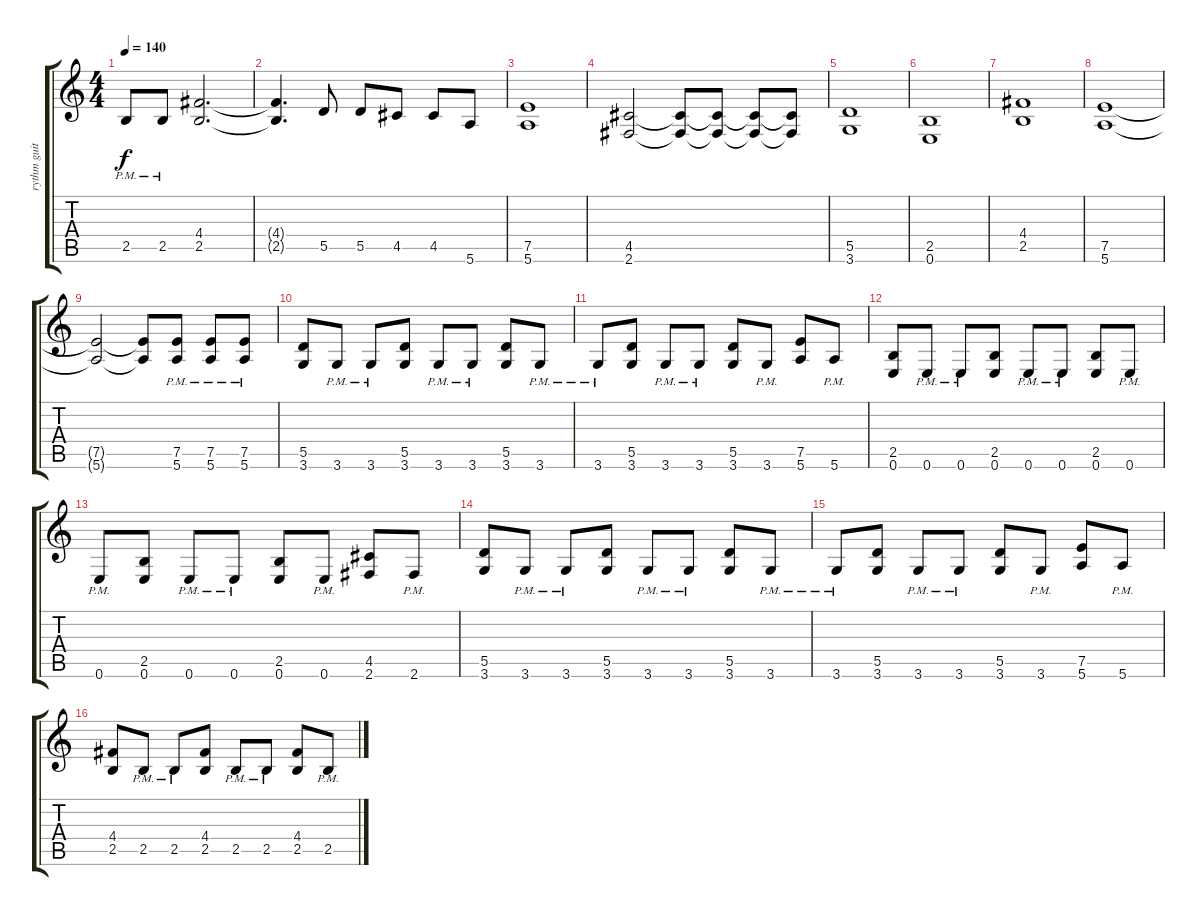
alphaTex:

\track ("rythm guitar" "rythm guit") {instrument distortionguitar}
\staff {score tabs}
\tuning (E4 B3 G3 D3 A2 E2) {hide}
\ts (4 4)
\tempo 140
\clef g2
\ks c
2.5{pm}.8{dy f} 2.5{pm}.8 (4.4 2.5).2{d} |
(4.4{t} 2.5{t}).4{d} 5.5.8 5.5.8 4.5.8 4.5.8 5.6.8 |
(7.5 5.6).1 |
(4.5 2.6).2 (4.5{t} 2.6{t}).8 (4.5{t} 2.6{t}).8 (4.5{t} 2.6{t}).8 (4.5{t} 2.6{t}).8 |
(5.5 3.6).1 |
(2.5 0.6).1 |
(4.4 2.5).1 |
(7.5 5.6).1 |
(7.5{t} 5.6{t}).2 (7.5{t} 5.6{t}).8 (7.5{pm} 5.6).8 (7.5{pm} 5.6).8 (7.5{pm} 5.6).8 |
(5.5 3.6).8 3.6{pm}.8 3.6{pm}.8 (5.5 3.6).8 3.6{pm}.8 3.6{pm}.8 (5.5 3.6).8 3.6{pm}.8 |
3.6{pm}.8 (5.5 3.6).8 3.6{pm}.8 3.6{pm}.8 (5.5 3.6).8 3.6{pm}.8 (7.5 5.6).8 5.6{pm}.8 |
(2.5 0.6).8 0.6{pm}.8 0.6{pm}.8 (2.5 0.6).8 0.6{pm}.8 0.6{pm}.8 (2.5 0.6).8 0.6{pm}.8 |
0.6{pm}.8 (2.5 0.6).8 0.6{pm}.8 0.6{pm}.8 (2.5 0.6).8 0.6{pm}.8 (4.5 2.6).8 2.6{pm}.8 |
(5.5 3.6).8 3.6{pm}.8 3.6{pm}.8 (5.5 3.6).8 3.6{pm}.8 3.6{pm}.8 (5.5 3.6).8 3.6{pm}.8 |
3.6{pm}.8 (5.5 3.6).8 3.6{pm}.8 3.6{pm}.8 (5.5 3.6).8 3.6{pm}.8 (7.5 5.6).8 5.6{pm}.8 |
(4.4 2.5).8 2.5{pm}.8 2.5{pm}.8 (4.4 2.5).8 2.5{pm}.8 2.5{pm}.8 (4.4 2.5).8 2.5{pm}.8
